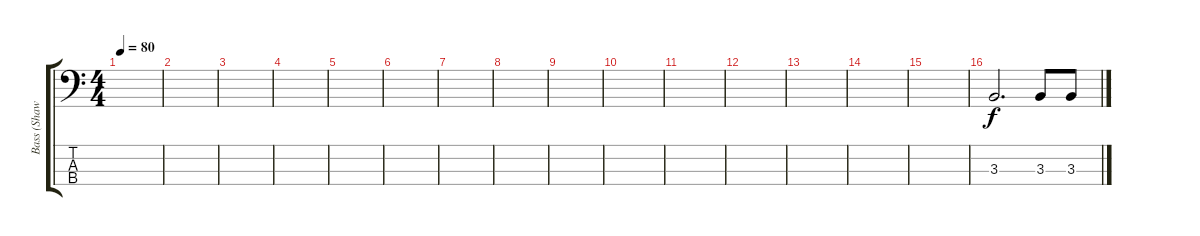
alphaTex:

\track ("Bass (Shawn Economaki)" "Bass (Shaw") {instrument electricbassfinger}
\staff {score tabs}
\tuning (Gb2 Db2 Ab1 Eb1) {hide}
\ts (4 4)
\tempo 80
\clef f4
\ks c
|
|
|
|
|
|
|
|
|
|
|
|
|
|
|
3.3.2{d} 3.3.8 3.3.8
